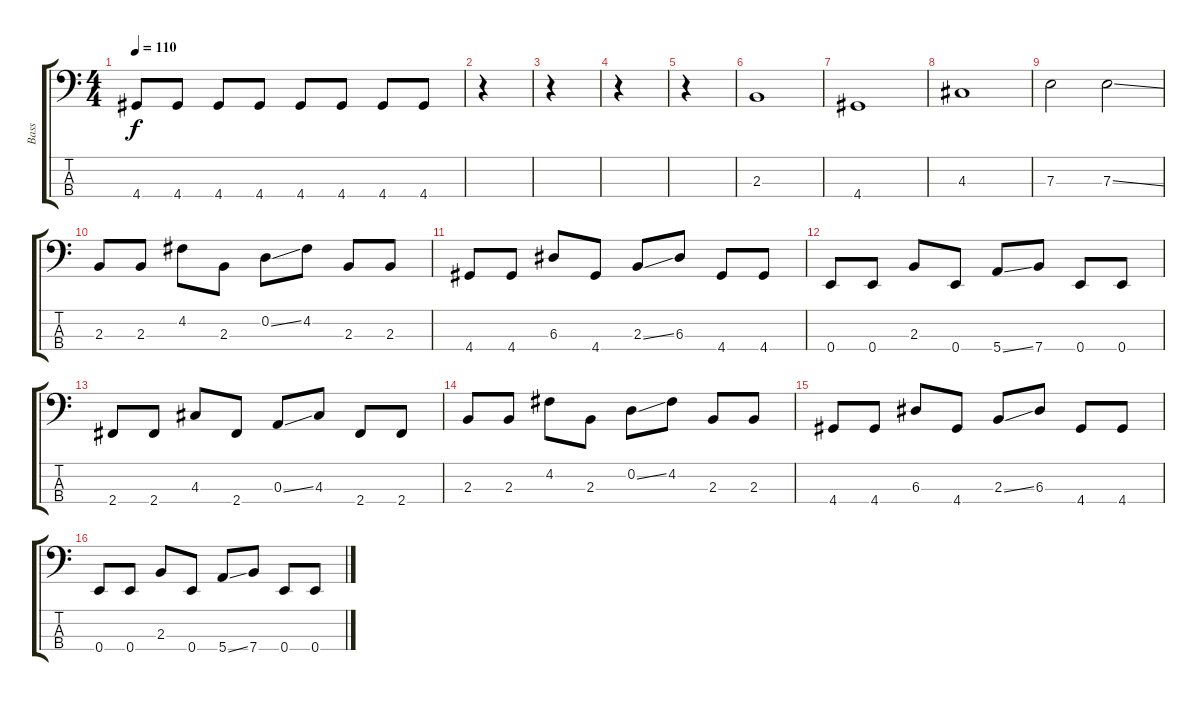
\track ("Bass" "Bass") {instrument electricbassfinger}
\staff {score tabs}
\tuning (G2 D2 A1 E1) {hide}
\ts (4 4)
\tempo 110
\clef f4
\ks c
4.4.8{dy f} 4.4.8 4.4.8 4.4.8 4.4.8 4.4.8 4.4.8 4.4.8 |
r.4 |
r.4 |
r.4 |
r.4 |
2.3.1 |
4.4.1 |
4.3.1 |
7.3.2 7.3{ss}.2 |
2.3.8 2.3.8 4.2.8 2.3.8 0.2{ss}.8 4.2.8 2.3.8 2.3.8 |
4.4.8 4.4.8 6.3.8 4.4.8 2.3{ss}.8 6.3.8 4.4.8 4.4.8 |
0.4.8 0.4.8 2.3.8 0.4.8 5.4{ss}.8 7.4.8 0.4.8 0.4.8 |
2.4.8 2.4.8 4.3.8 2.4.8 0.3{ss}.8 4.3.8 2.4.8 2.4.8 |
2.3.8 2.3.8 4.2.8 2.3.8 0.2{ss}.8 4.2.8 2.3.8 2.3.8 |
4.4.8 4.4.8 6.3.8 4.4.8 2.3{ss}.8 6.3.8 4.4.8 4.4.8 |
0.4.8 0.4.8 2.3.8 0.4.8 5.4{ss}.8 7.4.8 0.4.8 0.4.8
